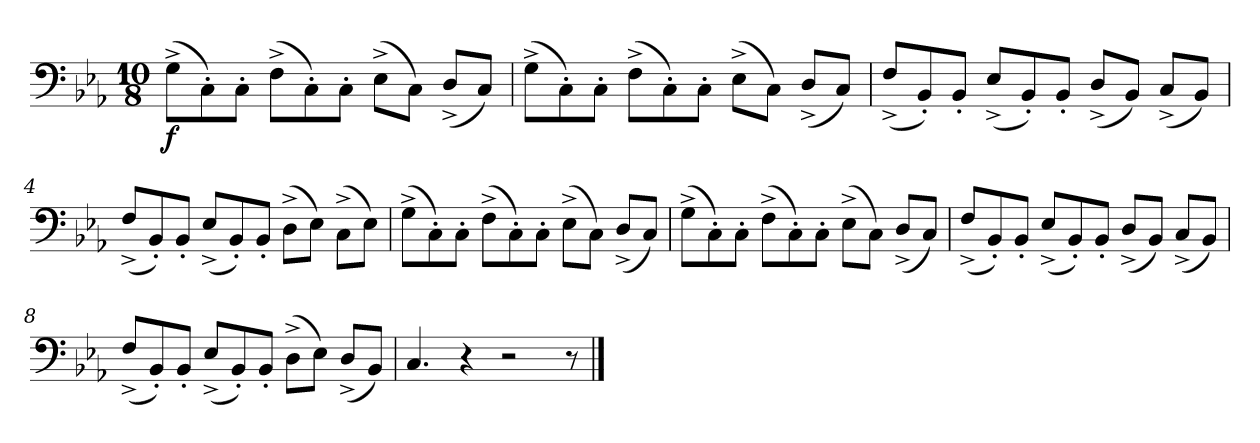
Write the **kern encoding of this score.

**kern	**dynam
*part1	*part1
*staff1	*staff1
*clefF4	*
*k[b-e-a-]	*
*c:	*
*M10/8	*
*MM168	*
=1	=1
!	!LO:DY:b
(>8G^>\L	f
8C'>\)	.
8C'>\J	.
(>8F^>\L	.
8C'>\)	.
8C'>\J	.
(>8E-^>\L	.
8C\J)	.
(<8D^</L	.
8C/J)	.
=2	=2
(>8G^>\L	.
8C'>\)	.
8C'>\J	.
(>8F^>\L	.
8C'>\)	.
8C'>\J	.
(>8E-^>\L	.
8C\J)	.
(<8D^</L	.
8C/J)	.
=3	=3
(<8F^</L	.
8BB-'</)	.
8BB-'</J	.
(<8E-^</L	.
8BB-'</)	.
8BB-'</J	.
(<8D^</L	.
8BB-/J)	.
(<8C^</L	.
8BB-/J)	.
!!LO:LB:g=z
=4	=4
(<8F^</L	.
8BB-'</)	.
8BB-'</J	.
(<8E-^</L	.
8BB-'</)	.
8BB-'</J	.
(>8D^>\L	.
8E-\J)	.
(>8C^>\L	.
8E-\J)	.
=5	=5
(>8G^>\L	.
8C'>\)	.
8C'>\J	.
(>8F^>\L	.
8C'>\)	.
8C'>\J	.
(>8E-^>\L	.
8C\J)	.
(<8D^</L	.
8C/J)	.
=6	=6
(>8G^>\L	.
8C'>\)	.
8C'>\J	.
(>8F^>\L	.
8C'>\)	.
8C'>\J	.
(>8E-^>\L	.
8C\J)	.
(<8D^</L	.
8C/J)	.
!!LO:LB:g=z
=7	=7
(<8F^</L	.
8BB-'</)	.
8BB-'</J	.
(<8E-^</L	.
8BB-'</)	.
8BB-'</J	.
(<8D^</L	.
8BB-/J)	.
(<8C^</L	.
8BB-/J)	.
=8	=8
(<8F^</L	.
8BB-'</)	.
8BB-'</J	.
(<8E-^</L	.
8BB-'</)	.
8BB-'</J	.
(>8D^>\L	.
8E-\J)	.
(<8D^</L	.
8BB-/J)	.
=9	=9
4.C/	.
4r	.
2r	.
8r	.
==	==
*-	*-
